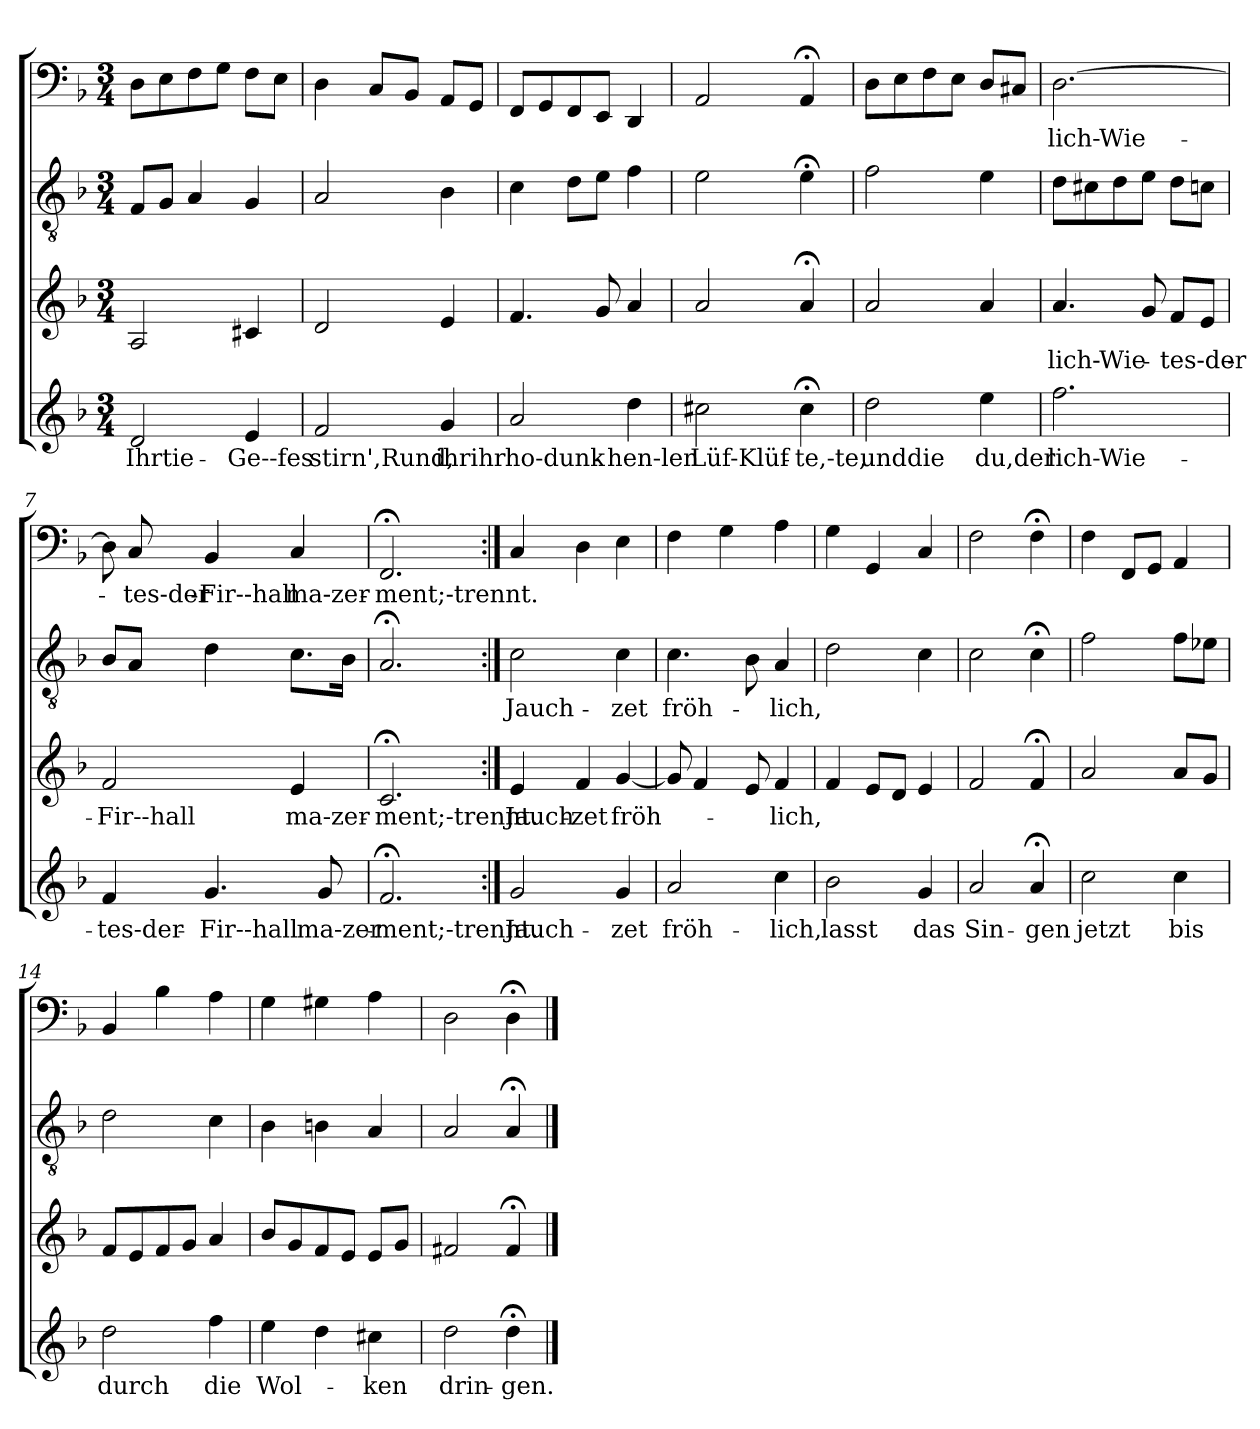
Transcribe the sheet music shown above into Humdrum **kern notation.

**kern	**text	**kern	**text	**kern	**text	**kern	**text
*part4	*part4	*part3	*part3	*part2	*part2	*part1	*part1
*staff4	*staff4	*staff3	*staff3	*staff2	*staff2	*staff1	*staff1
*clefG2	*	*clefG2	*	*clefGv2	*	*clefF4	*
*k[b-]	*	*k[b-]	*	*k[b-]	*	*k[b-]	*
*d:	*	*d:	*	*d:	*	*d:	*
*M3/4	*	*M3/4	*	*M3/4	*	*M3/4	*
=1	=1	=1	=1	=1	=1	=1	=1
2d/	Ihrtie-	2A/	.	8F/L	.	8D\L	.
.	.	.	.	8G/J	.	8E\	.
.	.	.	.	4A/	.	8F\	.
.	.	.	.	.	.	8G\J	.
4e/	Ge--fes	4c#X/	.	4G/	.	8F\L	.
.	.	.	.	.	.	8E\J	.
=2	=2	=2	=2	=2	=2	=2	=2
2f/	-stirn',Rund,	2d/	.	2A/	.	4D\	.
.	.	.	.	.	.	8C/L	.
.	.	.	.	.	.	8BB-/J	.
4g/	ihrihr	4e/	.	4B-\	.	8AA/L	.
.	.	.	.	.	.	8GG/J	.
=3	=3	=3	=3	=3	=3	=3	=3
2a/	ho-dunk-	4.f/	.	4c\	.	8FF/L	.
.	.	.	.	.	.	8GG/	.
.	.	.	.	8d\L	.	8FF/	.
.	.	8g/	.	8e\J	.	8EE/J	.
4dd\	-hen-len	4a/	.	4f\	.	4DD/	.
=4	=4	=4	=4	=4	=4	=4	=4
2cc#X\	Lüf-Klüf-	2a/	.	2e\	.	2AA/	.
4cc#;<\	-te,-te,	4a;</	.	4e;<\	.	4AA;</	.
=5	=5	=5	=5	=5	=5	=5	=5
2dd\	unddie	2a/	.	2f\	.	8D\L	.
.	.	.	.	.	.	8E\	.
.	.	.	.	.	.	8F\	.
.	.	.	.	.	.	8E\J	.
4ee\	du,der	4a/	.	4e\	.	8D/L	.
.	.	.	.	.	.	8C#X/J	.
=6	=6	=6	=6	=6	=6	=6	=6
2.ff\	lich-Wie-	4.a/	lich-Wie-	8d\L	.	[2.D\	lich-Wie-
.	.	.	.	8c#X\	.	.	.
.	.	.	.	8d\	.	.	.
.	.	8g/	.	8e\J	.	.	.
.	.	8f/L	-tes-der-	8d\L	.	.	.
.	.	8e/J	.	8cn\J	.	.	.
=7	=7	=7	=7	=7	=7	=7	=7
4f/	-tes-der-	2f/	Fir--hall	8B-/L	.	8D\]	.
.	.	.	.	8A/J	.	8C/	-tes-der-
4.g/	Fir--hall	.	.	4d\	.	4BB-/	Fir--hall
.	.	4e/	-ma-zer-	8.c\L	.	4C/	-ma-zer-
8g/	-ma-zer-	.	.	.	.	.	.
.	.	.	.	16B-\Jk	.	.	.
=8	=8	=8	=8	=8	=8	=8	=8
2.f;</	-ment;-trennt.	2.c;</	-ment;-trennt.	2.A;</	.	2.FF;</	-ment;-trennt.
=9:|!	=9:|!	=9:|!	=9:|!	=9:|!	=9:|!	=9:|!	=9:|!
2g/	Jauch-	4e/	Jauch-	2c\	Jauch-	4C/	.
.	.	4f/	-zet	.	.	4D\	.
4g/	-zet	[4g/	fröh-	4c\	-zet	4E\	.
=10	=10	=10	=10	=10	=10	=10	=10
2a/	fröh-	8g/]	.	4.c\	fröh-	4F\	.
.	.	4f/	.	.	.	.	.
.	.	.	.	.	.	4G\	.
.	.	8e/	.	8B-\	.	.	.
4cc\	-lich,	4f/	-lich,	4A/	-lich,	4A\	.
=11	=11	=11	=11	=11	=11	=11	=11
2b-\	lasst	4f/	.	2d\	.	4G\	.
.	.	8e/L	.	.	.	4GG/	.
.	.	8d/J	.	.	.	.	.
4g/	das	4e/	.	4c\	.	4C/	.
=12	=12	=12	=12	=12	=12	=12	=12
2a/	Sin-	2f/	.	2c\	.	2F\	.
4a;</	-gen	4f;</	.	4c;<\	.	4F;<\	.
=13	=13	=13	=13	=13	=13	=13	=13
2cc\	jetzt	2a/	.	2f\	.	4F\	.
.	.	.	.	.	.	8FF/L	.
.	.	.	.	.	.	8GG/J	.
4cc\	bis	8a/L	.	8f\L	.	4AA/	.
.	.	8g/J	.	8e-X\J	.	.	.
=14	=14	=14	=14	=14	=14	=14	=14
2dd\	durch	8f/L	.	2d\	.	4BB-/	.
.	.	8e/	.	.	.	.	.
.	.	8f/	.	.	.	4B-\	.
.	.	8g/J	.	.	.	.	.
4ff\	die	4a/	.	4c\	.	4A\	.
=15	=15	=15	=15	=15	=15	=15	=15
4ee\	Wol-	8b-/L	.	4B-\	.	4G\	.
.	.	8g/	.	.	.	.	.
4dd\	.	8f/	.	4Bn\	.	4G#X\	.
.	.	8e/J	.	.	.	.	.
4cc#X\	-ken	8e/L	.	4A/	.	4A\	.
.	.	8g/J	.	.	.	.	.
=16	=16	=16	=16	=16	=16	=16	=16
2dd\	drin-	2f#X/	.	2A/	.	2D\	.
4dd;<\	-gen.	4f#;</	.	4A;</	.	4D;<\	.
==	==	==	==	==	==	==	==
*-	*-	*-	*-	*-	*-	*-	*-
